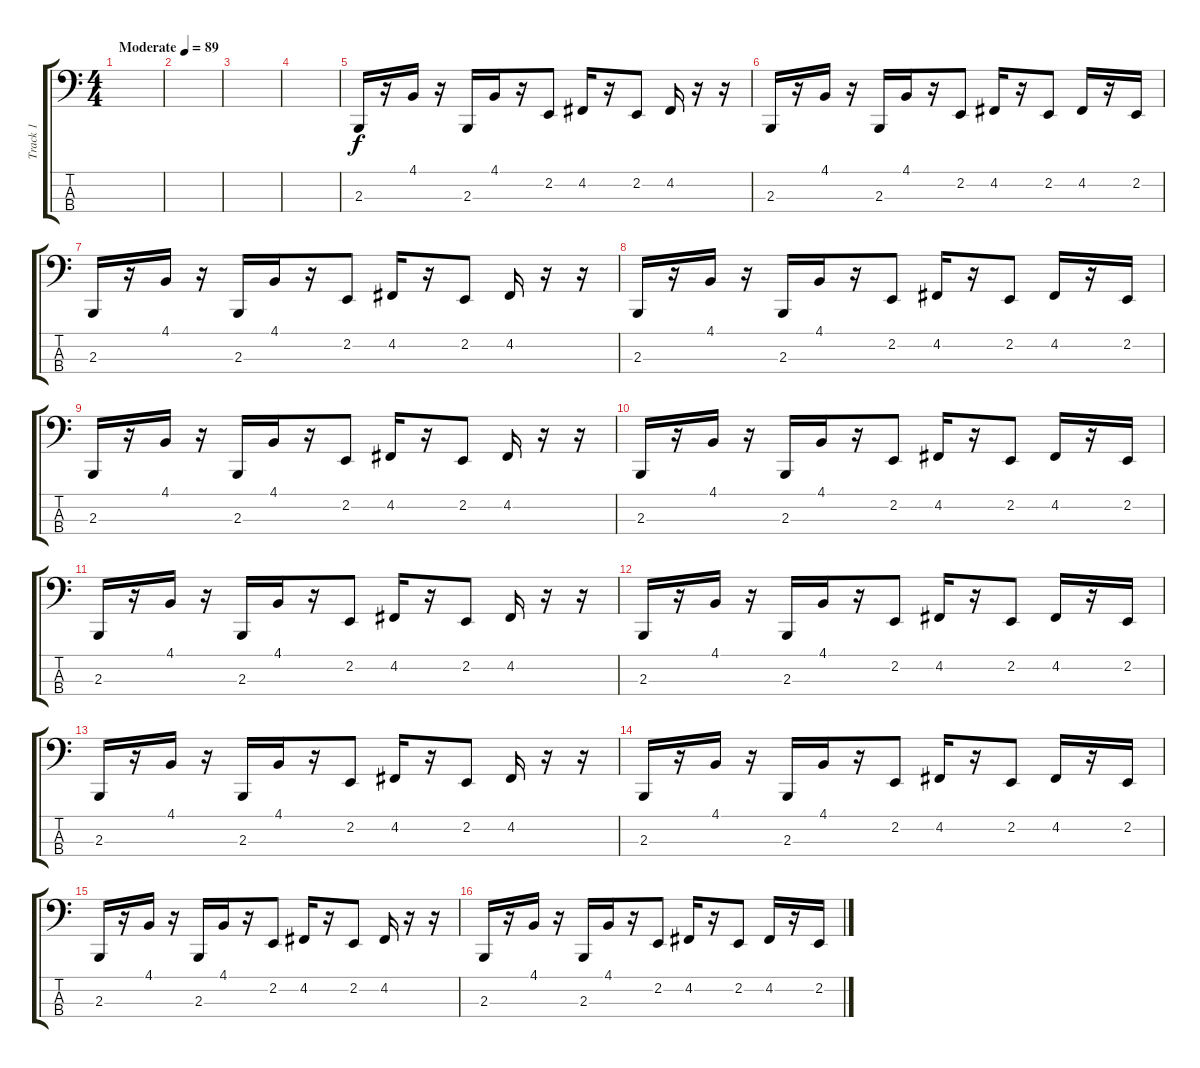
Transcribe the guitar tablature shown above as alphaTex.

\track ("Track 1" "Track 1") {instrument lead2sawtooth}
\staff {score tabs}
\tuning (G2 D2 A1 E1) {hide}
\ts (4 4)
\tempo (89 "Moderate")
\clef f4
\ks c
|
|
|
|
2.3.16 r.16 4.1.16 r.16 2.3.16 4.1.16 r.16 2.2.8 4.2.16 r.16 2.2.8 4.2.16 r.16 r.16 |
2.3.16 r.16 4.1.16 r.16 2.3.16 4.1.16 r.16 2.2.8 4.2.16 r.16 2.2.8 4.2.16 r.16 2.2.16 |
2.3.16 r.16 4.1.16 r.16 2.3.16 4.1.16 r.16 2.2.8 4.2.16 r.16 2.2.8 4.2.16 r.16 r.16 |
2.3.16 r.16 4.1.16 r.16 2.3.16 4.1.16 r.16 2.2.8 4.2.16 r.16 2.2.8 4.2.16 r.16 2.2.16 |
2.3.16 r.16 4.1.16 r.16 2.3.16 4.1.16 r.16 2.2.8 4.2.16 r.16 2.2.8 4.2.16 r.16 r.16 |
2.3.16 r.16 4.1.16 r.16 2.3.16 4.1.16 r.16 2.2.8 4.2.16 r.16 2.2.8 4.2.16 r.16 2.2.16 |
2.3.16 r.16 4.1.16 r.16 2.3.16 4.1.16 r.16 2.2.8 4.2.16 r.16 2.2.8 4.2.16 r.16 r.16 |
2.3.16 r.16 4.1.16 r.16 2.3.16 4.1.16 r.16 2.2.8 4.2.16 r.16 2.2.8 4.2.16 r.16 2.2.16 |
2.3.16 r.16 4.1.16 r.16 2.3.16 4.1.16 r.16 2.2.8 4.2.16 r.16 2.2.8 4.2.16 r.16 r.16 |
2.3.16 r.16 4.1.16 r.16 2.3.16 4.1.16 r.16 2.2.8 4.2.16 r.16 2.2.8 4.2.16 r.16 2.2.16 |
2.3.16 r.16 4.1.16 r.16 2.3.16 4.1.16 r.16 2.2.8 4.2.16 r.16 2.2.8 4.2.16 r.16 r.16 |
2.3.16 r.16 4.1.16 r.16 2.3.16 4.1.16 r.16 2.2.8 4.2.16 r.16 2.2.8 4.2.16 r.16 2.2.16
